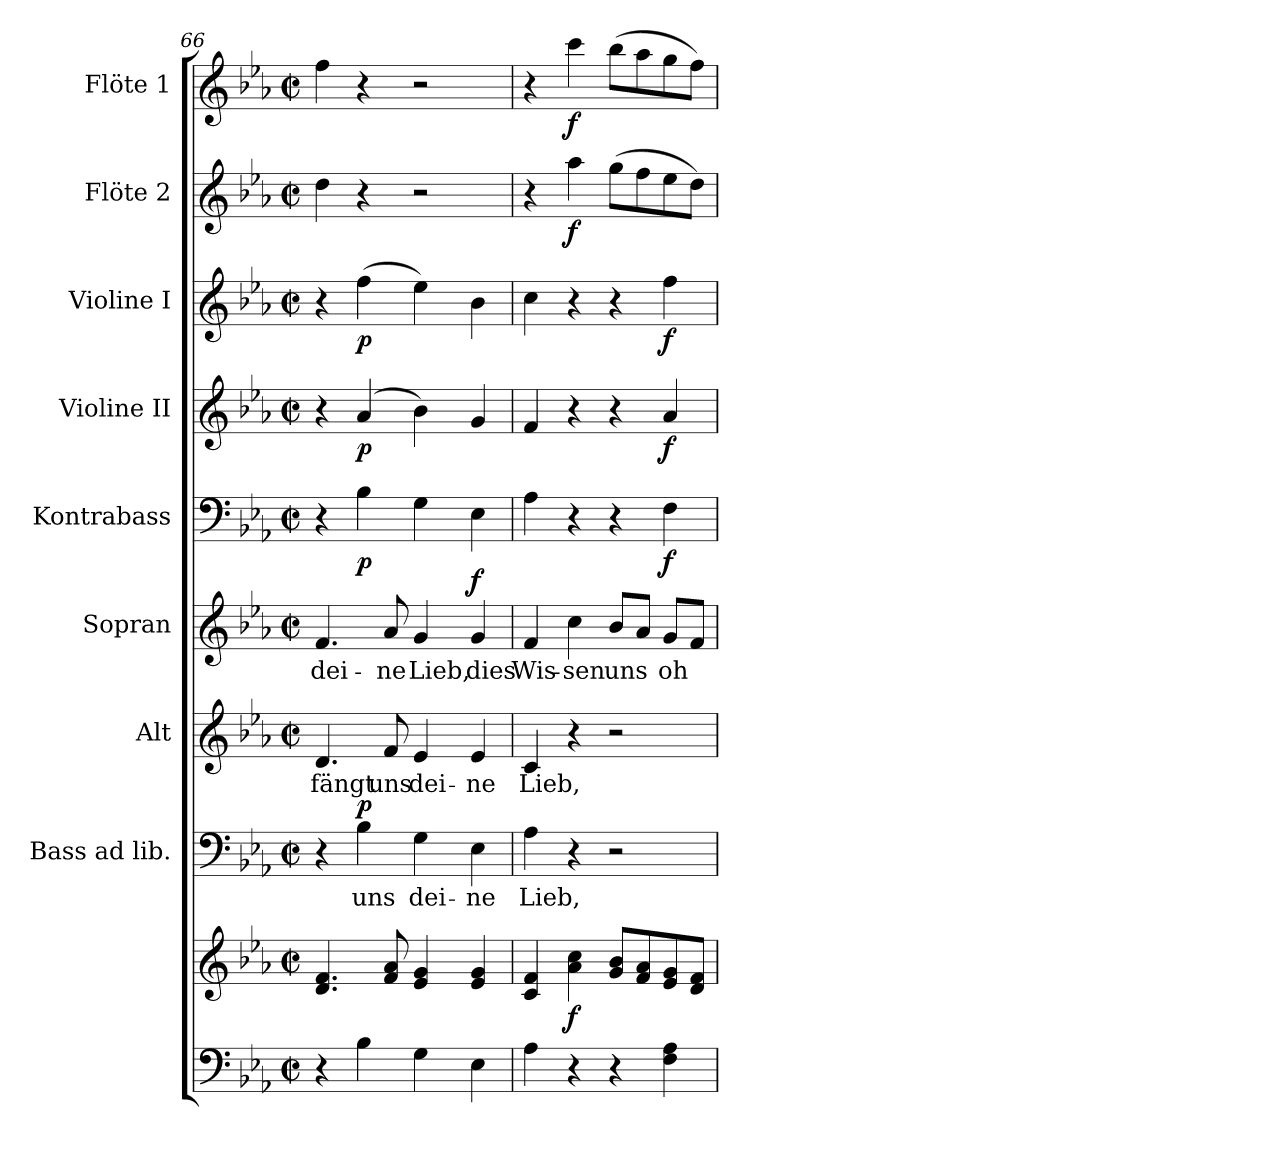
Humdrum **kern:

**kern	**kern	**dynam	**kern	**text	**dynam	**kern	**text	**kern	**text	**dynam	**kern	**dynam	**kern	**dynam	**kern	**dynam	**kern	**dynam	**kern	**dynam
*part9	*part9	*part9	*part8	*part8	*part8	*part7	*part7	*part6	*part6	*part6	*part5	*part5	*part4	*part4	*part3	*part3	*part2	*part2	*part1	*part1
*staff10	*staff9	*staff9/10	*staff8	*staff8	*staff8	*staff7	*staff7	*staff6	*staff6	*staff6	*staff5	*staff5	*staff4	*staff4	*staff3	*staff3	*staff2	*staff2	*staff1	*staff1
*	*	*	*I"Bass ad lib.	*	*	*I"Alt	*	*I"Sopran	*	*	*I"Kontrabass	*	*I"Violine II	*	*I"Violine I	*	*I"Flöte 2	*	*I"Flöte 1	*
*	*	*	*I'B.	*	*	*I'A.	*	*I'S.	*	*	*I'Kb.	*	*I'Vl. II	*	*I'Vl. I	*	*I'Fl. 2	*	*I'Fl. 1	*
*clefF4	*clefG2	*	*clefF4	*	*	*clefG2	*	*clefG2	*	*	*clefF4	*	*clefG2	*	*clefG2	*	*clefG2	*	*clefG2	*
*	*	*	*	*	*	*	*	*	*	*	*ITrd7c12	*	*	*	*	*	*	*	*	*
*k[b-e-a-]	*k[b-e-a-]	*	*k[b-e-a-]	*	*	*k[b-e-a-]	*	*k[b-e-a-]	*	*	*k[b-e-a-]	*	*k[b-e-a-]	*	*k[b-e-a-]	*	*k[b-e-a-]	*	*k[b-e-a-]	*
*E-:	*E-:	*	*E-:	*	*	*E-:	*	*E-:	*	*	*E-:	*	*E-:	*	*E-:	*	*E-:	*	*E-:	*
*M2/2	*M2/2	*	*M2/2	*	*	*M2/2	*	*M2/2	*	*	*M2/2	*	*M2/2	*	*M2/2	*	*M2/2	*	*M2/2	*
*met(c|)	*met(c|)	*	*met(c|)	*	*	*met(c|)	*	*met(c|)	*	*	*met(c|)	*	*met(c|)	*	*met(c|)	*	*met(c|)	*	*met(c|)	*
=66	=66	=66	=66	=66	=66	=66	=66	=66	=66	=66	=66	=66	=66	=66	=66	=66	=66	=66	=66	=66
!	!	!	!	!	!	!	!LO:LY:b	!	!LO:LY:b	!	!	!	!	!	!	!	!	!	!	!
4r	4.d/ 4.f/	.	4r	.	.	4.d/	-fängt	4.f/	dei-	.	4r	.	4r	.	4r	.	4dd\	.	4ff\	.
!	!	!	!	!LO:LY:b	!LO:DY:a	!	!	!	!	!	!	!LO:DY:b	!	!LO:DY:b	!	!LO:DY:b	!	!	!	!
4B-\	.	.	4B-\	uns	p	.	.	.	.	.	4BB-\	p	(4a-/	p	(>4ff\	p	4r	.	4r	.
!	!	!	!	!	!	!	!LO:LY:b	!	!LO:LY:b	!	!	!	!	!	!	!	!	!	!	!
.	8f/ 8a-/	.	.	.	.	8f/	uns	8a-/	-ne	.	.	.	.	.	.	.	.	.	.	.
!	!	!	!	!LO:LY:b	!	!	!LO:LY:b	!	!LO:LY:b	!	!	!	!	!	!	!	!	!	!	!
4G\	4e-/ 4g/	.	4G\	dei-	.	4e-/	dei-	4g/	Lieb,	.	4GG\	.	4b-\)	.	4ee-\)	.	2r	.	2r	.
!	!	!	!	!LO:LY:b	!	!	!LO:LY:b	!	!LO:LY:b	!LO:DY:a	!	!	!	!	!	!	!	!	!	!
4E-\	4e-/ 4g/	.	4E-\	-ne	.	4e-/	-ne	4g/	dies	f	4EE-\	.	4g/	.	4b-\	.	.	.	.	.
=67	=67	=67	=67	=67	=67	=67	=67	=67	=67	=67	=67	=67	=67	=67	=67	=67	=67	=67	=67	=67
!	!	!	!	!LO:LY:b	!	!	!LO:LY:b	!	!LO:LY:b	!	!	!	!	!	!	!	!	!	!	!
4A-\	4c/ 4f/	.	4A-\	Lieb,	.	4c/	Lieb,	4f/	Wis-	.	4AA-\	.	4f/	.	4cc\	.	4r	.	4r	.
!	!	!LO:DY:b	!	!	!	!	!	!	!LO:LY:b	!	!	!	!	!	!	!	!	!LO:DY:b	!	!LO:DY:b
4r	4a-\ 4cc\	f	4r	.	.	4r	.	4cc\	-sen	.	4r	.	4r	.	4r	.	4aa-\	f	4ccc\	f
!	!	!	!	!	!	!	!	!	!LO:LY:b	!	!	!	!	!	!	!	!	!	!	!
4r	8g/ 8b-/L	.	2r	.	.	2r	.	8b-/L	uns	.	4r	.	4r	.	4r	.	(>8gg\L	.	(>8bb-\L	.
.	8f/ 8a-/	.	.	.	.	.	.	8a-/J	.	.	.	.	.	.	.	.	8ff\	.	8aa-\	.
!	!	!	!	!	!	!	!	!	!LO:LY:b	!	!	!LO:DY:b	!	!LO:DY:b	!	!LO:DY:b	!	!	!	!
4F\ 4A-\	8e-/ 8g/	.	.	.	.	.	.	8g/L	oh	.	4FF\	f	4a-/	f	4ff\	f	8ee-\	.	8gg\	.
.	8d/ 8f/J	.	.	.	.	.	.	8f/J	.	.	.	.	.	.	.	.	8dd\J)	.	8ff\J)	.
=	=	=	=	=	=	=	=	=	=	=	=	=	=	=	=	=	=	=	=	=
*-	*-	*-	*-	*-	*-	*-	*-	*-	*-	*-	*-	*-	*-	*-	*-	*-	*-	*-	*-	*-
